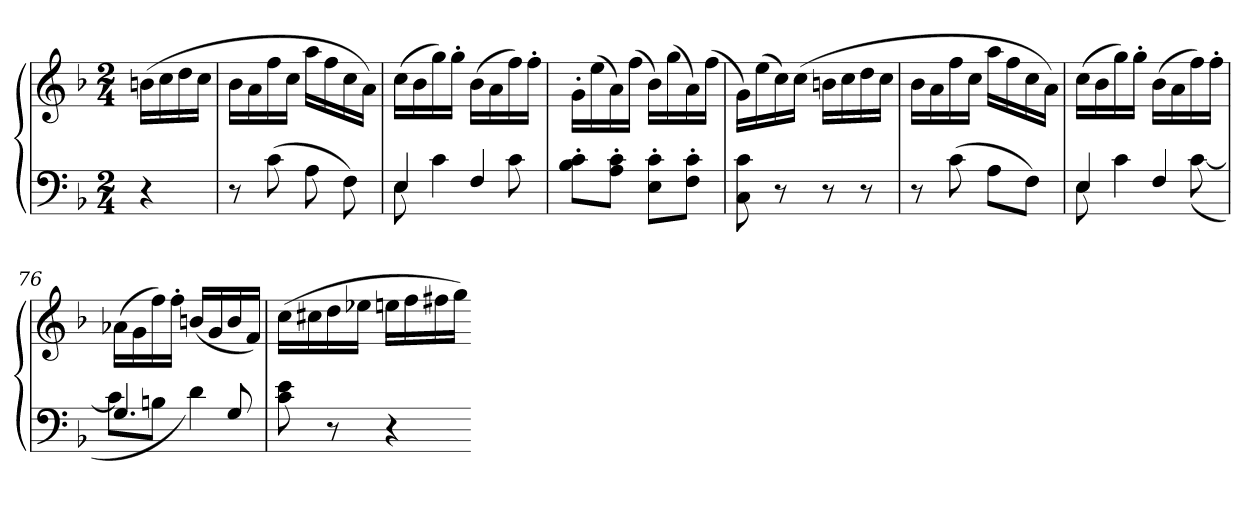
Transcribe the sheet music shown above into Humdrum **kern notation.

**kern	**kern
*part1	*part1
*staff2	*staff1
*clefF4	*clefG2
*k[b-]	*k[b-]
*F:	*F:
*M2/4	*M2/4
=	=
4r	(16bnLL
.	16cc
.	16dd
.	16ccJJ
=70	=70
8r	16b-LL
.	16a
(8c	16ff
.	16ccJJ
8A	16aaLL
.	16ff
8F)	16cc
.	16aJJ)
=71	=71
*^	*
4E	8E	(16ccLL
.	.	16b-
.	4c	16gg)
.	.	16gg'JJ
4F	.	(16b-LL
.	.	16a
.	8c	16ff)
.	.	16ff'JJ
*v	*v	*
=72	=72
8B-' 8c'L	16g'LL
.	(16ee
8A' 8c'J	16a)
.	(16ffJJ
8E' 8c'L	16b-LL)
.	(16gg
8F' 8c'J	16a)
.	(16ffJJ
=73	=73
8C 8c	16gLL)
.	(16ee
8r	16cc)
.	(16ccJJ
8r	16bnLL
.	16cc
8r	16dd
.	16ccJJ
=74	=74
8r	16b-LL
.	16a
(8c	16ff
.	16ccJJ
8AL	16aaLL
.	16ff
8FJ)	16cc
.	16aJJ)
=75	=75
*^	*
4E	8E	(16ccLL
.	.	16b-
.	4c	16gg)
.	.	16gg'JJ
4F	.	(16b-LL
.	.	16a
.	([8c	16ff)
.	.	16ff'JJ
=76	=76	=76
4.G	8cL]	(16a-XLL
.	.	16g
.	8BnJ	16ff)
.	.	16ff'JJ
.	4d)	(16bnLL
.	.	16g
8G	.	16b
.	.	16fJJ)
*v	*v	*
=77	=77
8c 8e	(16ccLL
.	16cc#X
8r	16dd
.	16ee-XJJ
4r	16eenLL
.	16ff
.	16ff#X
.	16ggJJ)
=-	=-
*-	*-
